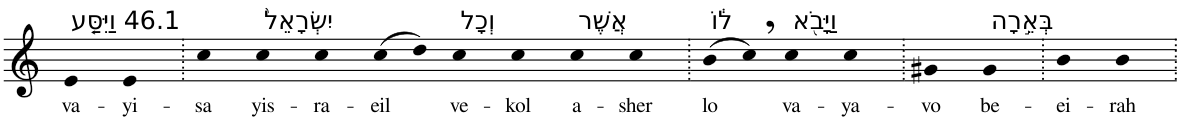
**kern	**text
*part1	*part1
*staff1	*staff1
*I"Piano	*
*I'Pno	*
*clefG2	*
*k[]	*
=1	=1
!LO:TX:a:t=46.1 וַיִּסַּ֤ע	!
!	!LO:LY:b
4e	va-
!	!LO:LY:b
4e	-yi-
=2.	=2.
!	!LO:LY:b
4cc	-sa
!LO:TX:a:t=יִשְׂרָאֵל֙	!
!	!LO:LY:b
4cc	yis-
!	!LO:LY:b
4cc	-ra-
!	!LO:LY:b
(>8cc	-eil
8dd)	.
!LO:TX:a:t=וְכָל	!
!	!LO:LY:b
4cc	ve-
!	!LO:LY:b
4cc	-kol
!LO:TX:a:t=אֲשֶׁר	!
!	!LO:LY:b
4cc	a-
!	!LO:LY:b
4cc	-sher
=3.	=3.
!LO:TX:a:t=ל֔וֹ	!
!	!LO:LY:b
(>8b	lo
8cc,)	.
!LO:TX:a:t=וַיָּבֹ֖א	!
!	!LO:LY:b
4cc	va-
!	!LO:LY:b
4cc	-ya-
=4.	=4.
!	!LO:LY:b
4g#X	-vo
!LO:TX:a:t=בְּאֵ֣רָה	!
!	!LO:LY:b
4g#	be-
=5.	=5.
!	!LO:LY:b
4b	-ei-
!	!LO:LY:b
4b	-rah
=.	=.
*-	*-
